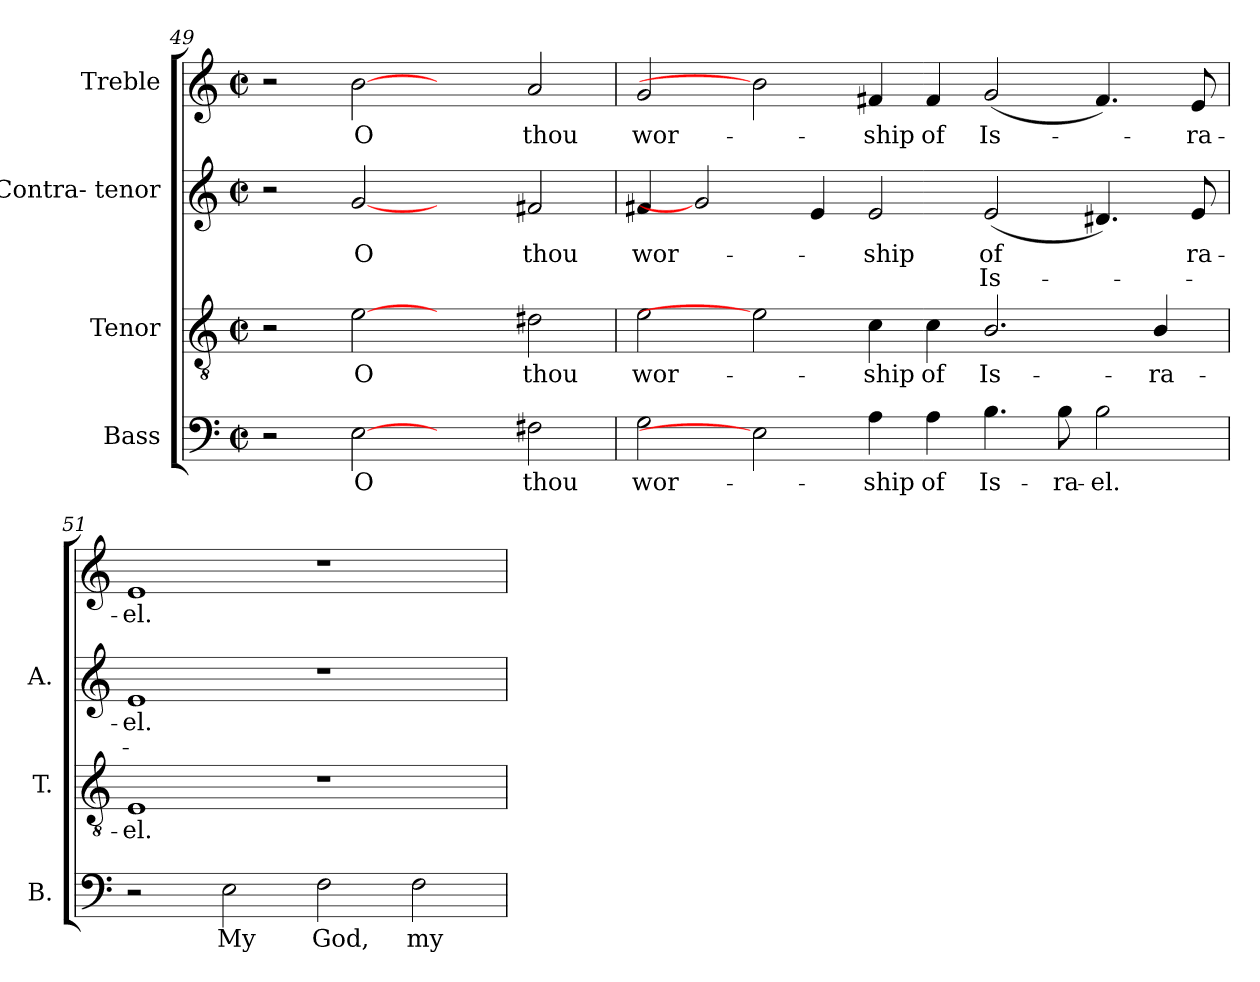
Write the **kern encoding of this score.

**kern	**text	**kern	**text	**kern	**text	**text	**kern	**text
*part4	*part4	*part3	*part3	*part2	*part2	*part2	*part1	*part1
*staff4	*staff4	*staff3	*staff3	*staff2	*staff2	*staff2	*staff1	*staff1
*I"Bass	*	*I"Tenor	*	*I"Contra- tenor	*	*	*I"Treble	*
*I'B.	*	*I'T.	*	*I'A.	*	*	*	*
*clefF4	*	*clefGv2	*	*clefG2	*	*	*clefG2	*
*	*	*ITrd7c12	*	*	*	*	*	*
*k[]	*	*k[]	*	*k[]	*	*	*k[]	*
*C:	*	*C:	*	*C:	*	*	*C:	*
*M2/2	*	*M2/2	*	*M2/2	*	*	*M2/2	*
*met(c|)	*	*met(c|)	*	*met(c|)	*	*	*met(c|)	*
=49	=49	=49	=49	=49	=49	=49	=49	=49
2r	.	2r	.	2r	.	.	2r	.
!	!LO:LY:b:color=#000000	!	!	!	!	!	!	!
!	!	!	!LO:LY:b:color=#000000	!	!	!	!	!
!	!	!	!	!	!LO:LY:b:color=#000000	!	!	!
!	!	!	!	!	!	!	!	!LO:LY:b:color=#000000
[2Ei	O	[2Ei	O	[2gi	O	.	[2bi	O
2ryy	.	2ryy	.	2ryy	.	.	2ryy	.
!	!LO:LY:b:color=#000000	!	!	!	!	!	!	!
!	!	!	!LO:LY:b:color=#000000	!	!	!	!	!
!	!	!	!	!	!LO:LY:b:color=#000000	!	!	!
!	!	!	!	!	!	!	!	!LO:LY:b:color=#000000
2F#Xi\	thou	2D#Xi\	thou	2f#Xi/	thou	.	2ai/	thou
=50	=50	=50	=50	=50	=50	=50	=50	=50
!	!LO:LY:b:color=#000000	!	!	!	!	!	!	!
!	!	!	!LO:LY:b:color=#000000	!	!	!	!	!
!	!	!	!	!	!LO:LY:b:color=#000000	!	!	!
!	!	!	!	!	!	!	!	!LO:LY:b:color=#000000
2Gi\	wor-	2Ei\	wor-	4f#Xi/	wor-	.	2gi/	wor-
.	.	.	.	2gi]	.	.	.	.
2Ei]	.	2Ei]	.	.	.	.	2bi]	.
.	.	.	.	4ei/	.	.	.	.
!	!LO:LY:b:color=#000000	!	!	!	!	!	!	!
!	!	!	!LO:LY:b:color=#000000	!	!	!	!	!
!	!	!	!	!	!LO:LY:b:color=#000000	!	!	!
!	!	!	!	!	!	!	!	!LO:LY:b:color=#000000
4Ai\	-ship	4Ci\	-ship	2ei/	-ship	.	4f#Xi/	-ship
!	!LO:LY:b:color=#000000	!	!	!	!	!	!	!
!	!	!	!LO:LY:b:color=#000000	!	!	!	!	!
!	!	!	!	!	!	!	!	!LO:LY:b:color=#000000
4Ai\	of	4Ci\	of	.	.	.	4f#i/	of
!	!LO:LY:b:color=#000000	!	!	!	!	!	!	!
!	!	!	!LO:LY:b:color=#000000	!	!	!	!	!
!	!	!	!	!	!LO:LY:b:color=#000000	!LO:LY:b:color=#000000	!	!
!	!	!	!	!	!	!	!	!LO:LY:b:color=#000000
4.Bi\	Is-	2.BBi/	Is-	(2ei/	of	Is-	(2gi/	Is-
!	!LO:LY:b:color=#000000	!	!	!	!	!	!	!
8Bi\	-ra-	.	.	.	.	.	.	.
!	!LO:LY:b:color=#000000	!	!	!	!	!	!	!
2Bi\	-el.	.	.	4.d#Xi/)	.	.	4.f#i/)	.
!	!	!	!LO:LY:b:color=#000000	!	!	!	!	!
.	.	4BBi/	-ra-	.	.	.	.	.
!	!	!	!	!	!LO:LY:b:color=#000000	!	!	!
!	!	!	!	!	!	!	!	!LO:LY:b:color=#000000
.	.	.	.	8ei/	-ra-	.	8ei/	-ra-
=51	=51	=51	=51	=51	=51	=51	=51	=51
!	!	!	!LO:LY:b:color=#000000	!	!	!	!	!
!	!	!	!	!	!LO:LY:b:color=#000000	!	!	!
!	!	!	!	!	!	!	!	!LO:LY:b:color=#000000
2r	.	1EEi	-el.	1ei	-el.	.	1ei	-el.
!	!LO:LY:b:color=#000000	!	!	!	!	!	!	!
2Ei\	My	.	.	.	.	.	.	.
!	!LO:LY:b:color=#000000	!	!	!	!	!	!	!
2Fi\	God,	1r	.	1r	.	.	1r	.
!	!LO:LY:b:color=#000000	!	!	!	!	!	!	!
2Fi\	my	.	.	.	.	.	.	.
=	=	=	=	=	=	=	=	=
*-	*-	*-	*-	*-	*-	*-	*-	*-
